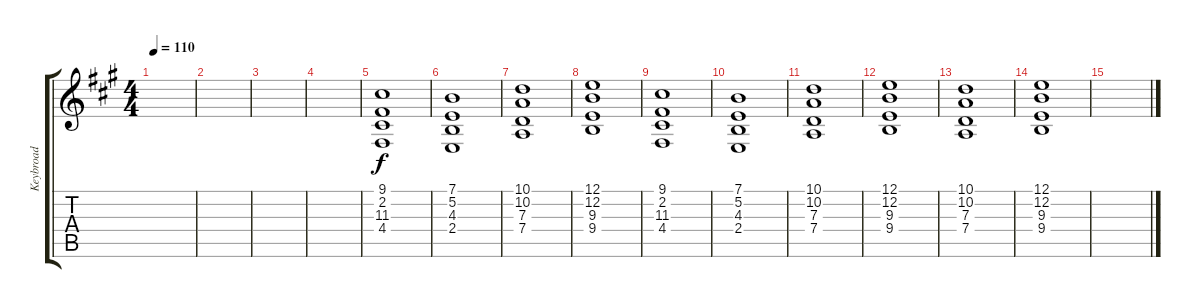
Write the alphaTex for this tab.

\track ("Keybroad" "Keybroad") {instrument synthstrings2}
\staff {score tabs}
\tuning (E4 B3 G3 D3 A2 E2) {hide}
\ts (4 4)
\tempo 110
\clef g2
\ks a
|
|
|
|
\ks f#minor
(9.1 2.2 11.3 4.4).1 |
(7.1 5.2 4.3 2.4).1 |
(10.1 10.2 7.3 7.4).1 |
(12.1 12.2 9.3 9.4).1 |
(9.1 2.2 11.3 4.4).1 |
(7.1 5.2 4.3 2.4).1 |
(10.1 10.2 7.3 7.4).1 |
(12.1 12.2 9.3 9.4).1 |
(10.1 10.2 7.3 7.4).1 |
(12.1 12.2 9.3 9.4).1 |
\ks a
